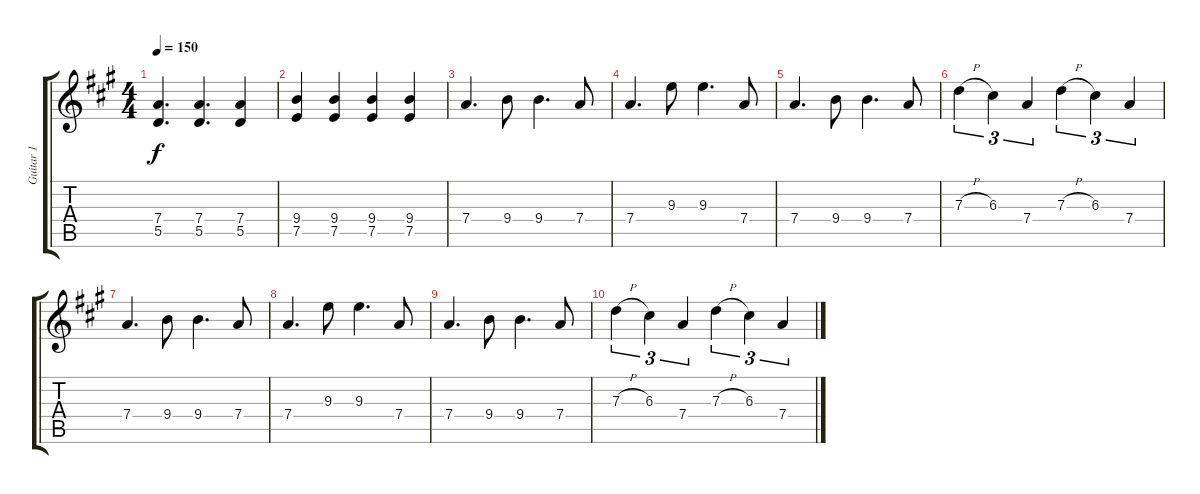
\track ("Guitar 1" "Guitar 1") {instrument acousticguitarsteel}
\staff {score tabs}
\tuning (E4 B3 G3 D3 A2 E2) {hide}
\ts (4 4)
\tempo 150
\clef g2
\ks a
(7.4 5.5).4{d dy f} (7.4 5.5).4{d} (7.4 5.5).4 |
(9.4 7.5).4 (9.4 7.5).4 (9.4 7.5).4 (9.4 7.5).4 |
7.4.4{d} 9.4.8 9.4.4{d} 7.4.8 |
7.4.4{d} 9.3.8 9.3.4{d} 7.4.8 |
7.4.4{d} 9.4.8 9.4.4{d} 7.4.8 |
7.3{h}.4{tu (3 2)} 6.3.4{tu (3 2)} 7.4.4{tu (3 2)} 7.3{h}.4{tu (3 2)} 6.3.4{tu (3 2)} 7.4.4{tu (3 2)} |
7.4.4{d} 9.4.8 9.4.4{d} 7.4.8 |
7.4.4{d} 9.3.8 9.3.4{d} 7.4.8 |
7.4.4{d} 9.4.8 9.4.4{d} 7.4.8 |
7.3{h}.4{tu (3 2)} 6.3.4{tu (3 2)} 7.4.4{tu (3 2)} 7.3{h}.4{tu (3 2)} 6.3.4{tu (3 2)} 7.4.4{tu (3 2)}
